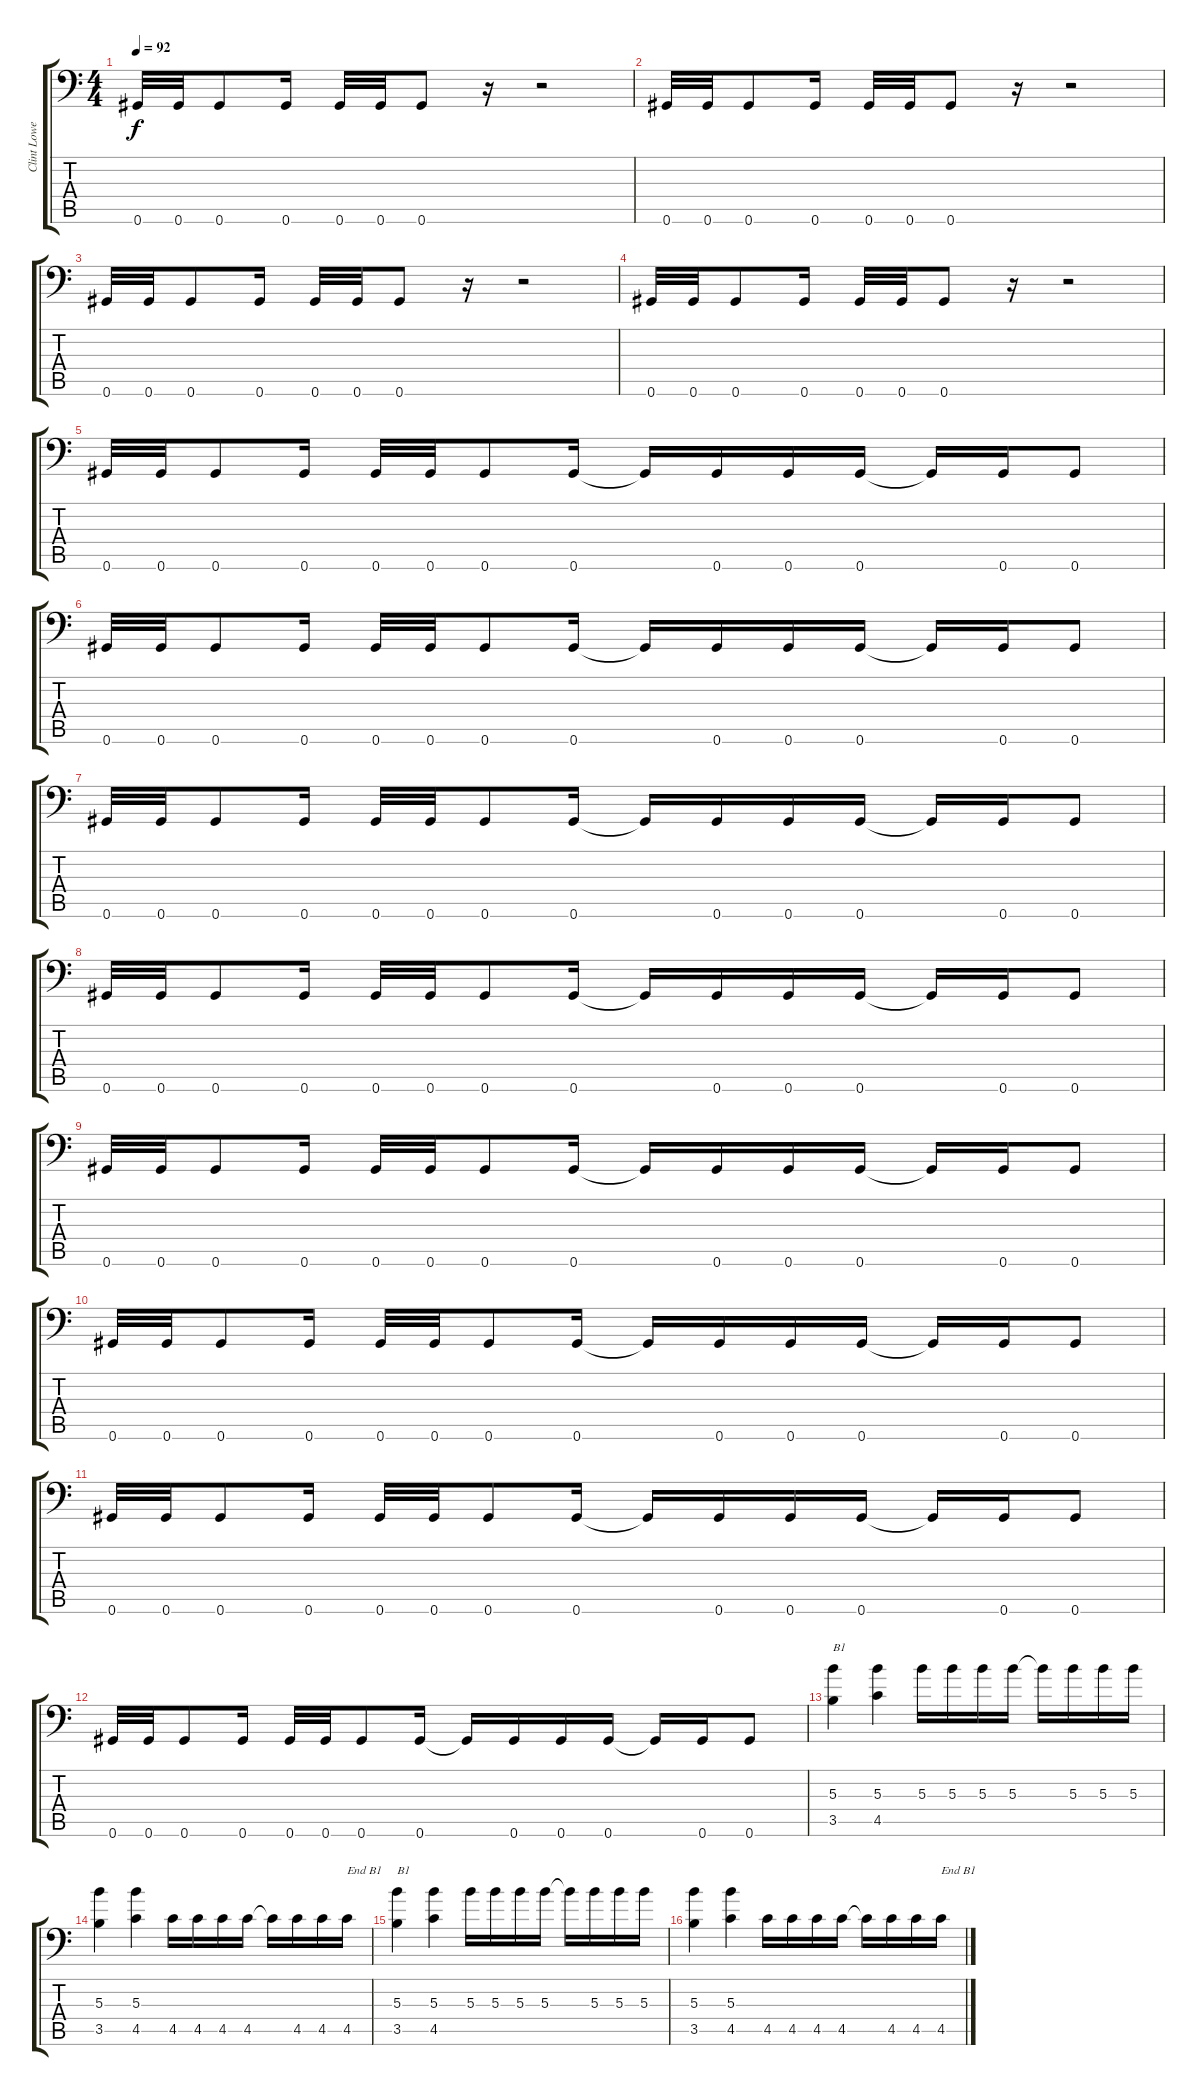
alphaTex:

\track ("Clint Lowery - Guitar" "Clint Lowe") {instrument distortionguitar}
\staff {score tabs}
\tuning (Eb4 Bb3 Gb3 Db3 Ab2 Ab1) {hide}
\ts (4 4)
\tempo 92
\clef f4
\ks c
0.6.32{dy f instrument distortionguitar} 0.6.32 0.6.8 0.6.16 0.6.32 0.6.32 0.6.8 r.16 r.2 |
0.6.32 0.6.32 0.6.8 0.6.16 0.6.32 0.6.32 0.6.8 r.16 r.2 |
0.6.32 0.6.32 0.6.8 0.6.16 0.6.32 0.6.32 0.6.8 r.16 r.2 |
0.6.32 0.6.32 0.6.8 0.6.16 0.6.32 0.6.32 0.6.8 r.16 r.2 |
0.6.32 0.6.32 0.6.8 0.6.16 0.6.32 0.6.32 0.6.8 0.6.16 0.6{t}.16 0.6.16 0.6.16 0.6.16 0.6{t}.16 0.6.16 0.6.8 |
0.6.32 0.6.32 0.6.8 0.6.16 0.6.32 0.6.32 0.6.8 0.6.16 0.6{t}.16 0.6.16 0.6.16 0.6.16 0.6{t}.16 0.6.16 0.6.8 |
0.6.32 0.6.32 0.6.8 0.6.16 0.6.32 0.6.32 0.6.8 0.6.16 0.6{t}.16 0.6.16 0.6.16 0.6.16 0.6{t}.16 0.6.16 0.6.8 |
0.6.32 0.6.32 0.6.8 0.6.16 0.6.32 0.6.32 0.6.8 0.6.16 0.6{t}.16 0.6.16 0.6.16 0.6.16 0.6{t}.16 0.6.16 0.6.8 |
0.6.32 0.6.32 0.6.8 0.6.16 0.6.32 0.6.32 0.6.8 0.6.16 0.6{t}.16 0.6.16 0.6.16 0.6.16 0.6{t}.16 0.6.16 0.6.8 |
0.6.32 0.6.32 0.6.8 0.6.16 0.6.32 0.6.32 0.6.8 0.6.16 0.6{t}.16 0.6.16 0.6.16 0.6.16 0.6{t}.16 0.6.16 0.6.8 |
0.6.32 0.6.32 0.6.8 0.6.16 0.6.32 0.6.32 0.6.8 0.6.16 0.6{t}.16 0.6.16 0.6.16 0.6.16 0.6{t}.16 0.6.16 0.6.8 |
0.6.32 0.6.32 0.6.8 0.6.16 0.6.32 0.6.32 0.6.8 0.6.16 0.6{t}.16 0.6.16 0.6.16 0.6.16 0.6{t}.16 0.6.16 0.6.8 |
(5.3 3.5).4{txt "B1"} (5.3 4.5).4 5.3.16 5.3.16 5.3.16 5.3.16 5.3{t}.16 5.3.16 5.3.16 5.3.16 |
(5.3 3.5).4 (5.3 4.5).4 4.5.16 4.5.16 4.5.16 4.5.16 4.5{t}.16 4.5.16 4.5.16 4.5.16{txt "End B1"} |
(5.3 3.5).4{txt "B1"} (5.3 4.5).4 5.3.16 5.3.16 5.3.16 5.3.16 5.3{t}.16 5.3.16 5.3.16 5.3.16 |
(5.3 3.5).4 (5.3 4.5).4 4.5.16 4.5.16 4.5.16 4.5.16 4.5{t}.16 4.5.16 4.5.16 4.5.16{txt "End B1"}
